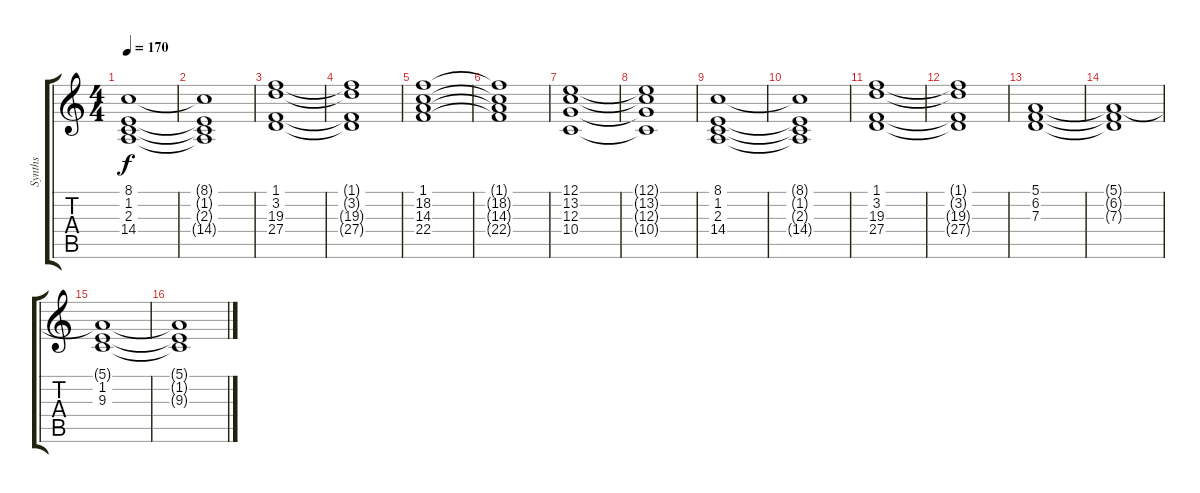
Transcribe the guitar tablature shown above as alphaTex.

\track ("Synths" "Synths") {instrument synthstrings1}
\staff {score tabs}
\tuning (E4 B3 G3 D3 A2 E2) {hide}
\ts (4 4)
\tempo 170
\clef g2
\ks c
(8.1 1.2 2.3 14.4).1{dy f} |
(8.1{t} 1.2{t} 2.3{t} 14.4{t}).1 |
(1.1 3.2 19.3 27.4).1 |
(1.1{t} 3.2{t} 19.3{t} 27.4{t}).1 |
(1.1 18.2 14.3 22.4).1 |
(1.1{t} 18.2{t} 14.3{t} 22.4{t}).1 |
(12.1 13.2 12.3 10.4).1 |
(12.1{t} 13.2{t} 12.3{t} 10.4{t}).1 |
(8.1 1.2 2.3 14.4).1 |
(8.1{t} 1.2{t} 2.3{t} 14.4{t}).1 |
(1.1 3.2 19.3 27.4).1 |
(1.1{t} 3.2{t} 19.3{t} 27.4{t}).1 |
(5.1 6.2 7.3).1 |
(5.1{t} 6.2{t} 7.3{t}).1 |
(5.1{t} 1.2 9.3).1 |
(5.1{t} 1.2{t} 9.3{t}).1
